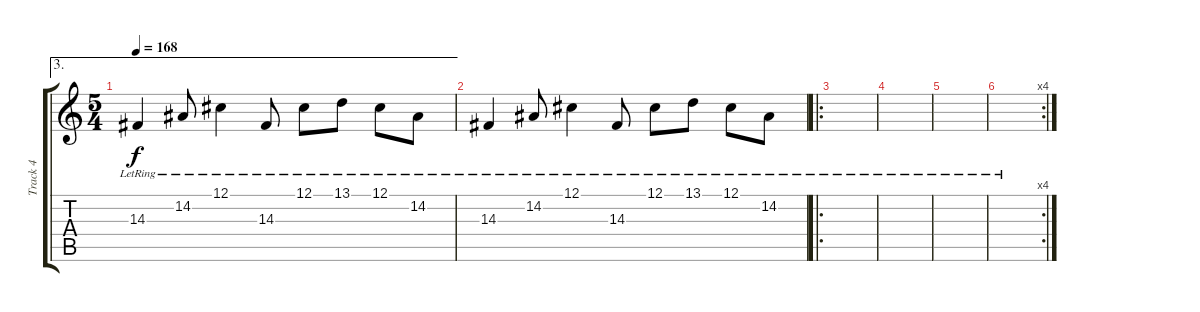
\track ("Track 4" "Track 4") {instrument fx7echoes}
\staff {score tabs}
\tuning (Db4 Ab3 E3 B2 Gb2 B1) {hide}
\ae 3
\ts (5 4)
\tempo 168
\clef g2
\ks c
14.3{lr}.4{dy f} 14.2{lr}.8 12.1{lr}.4 14.3{lr}.8 12.1{lr}.8 13.1{lr}.8 12.1{lr}.8 14.2{lr}.8 |
14.3{lr}.4 14.2{lr}.8 12.1{lr}.4 14.3{lr}.8 12.1{lr}.8 13.1{lr}.8 12.1{lr}.8 14.2{lr}.8 |
\ro
|
|
|
\rc 4
